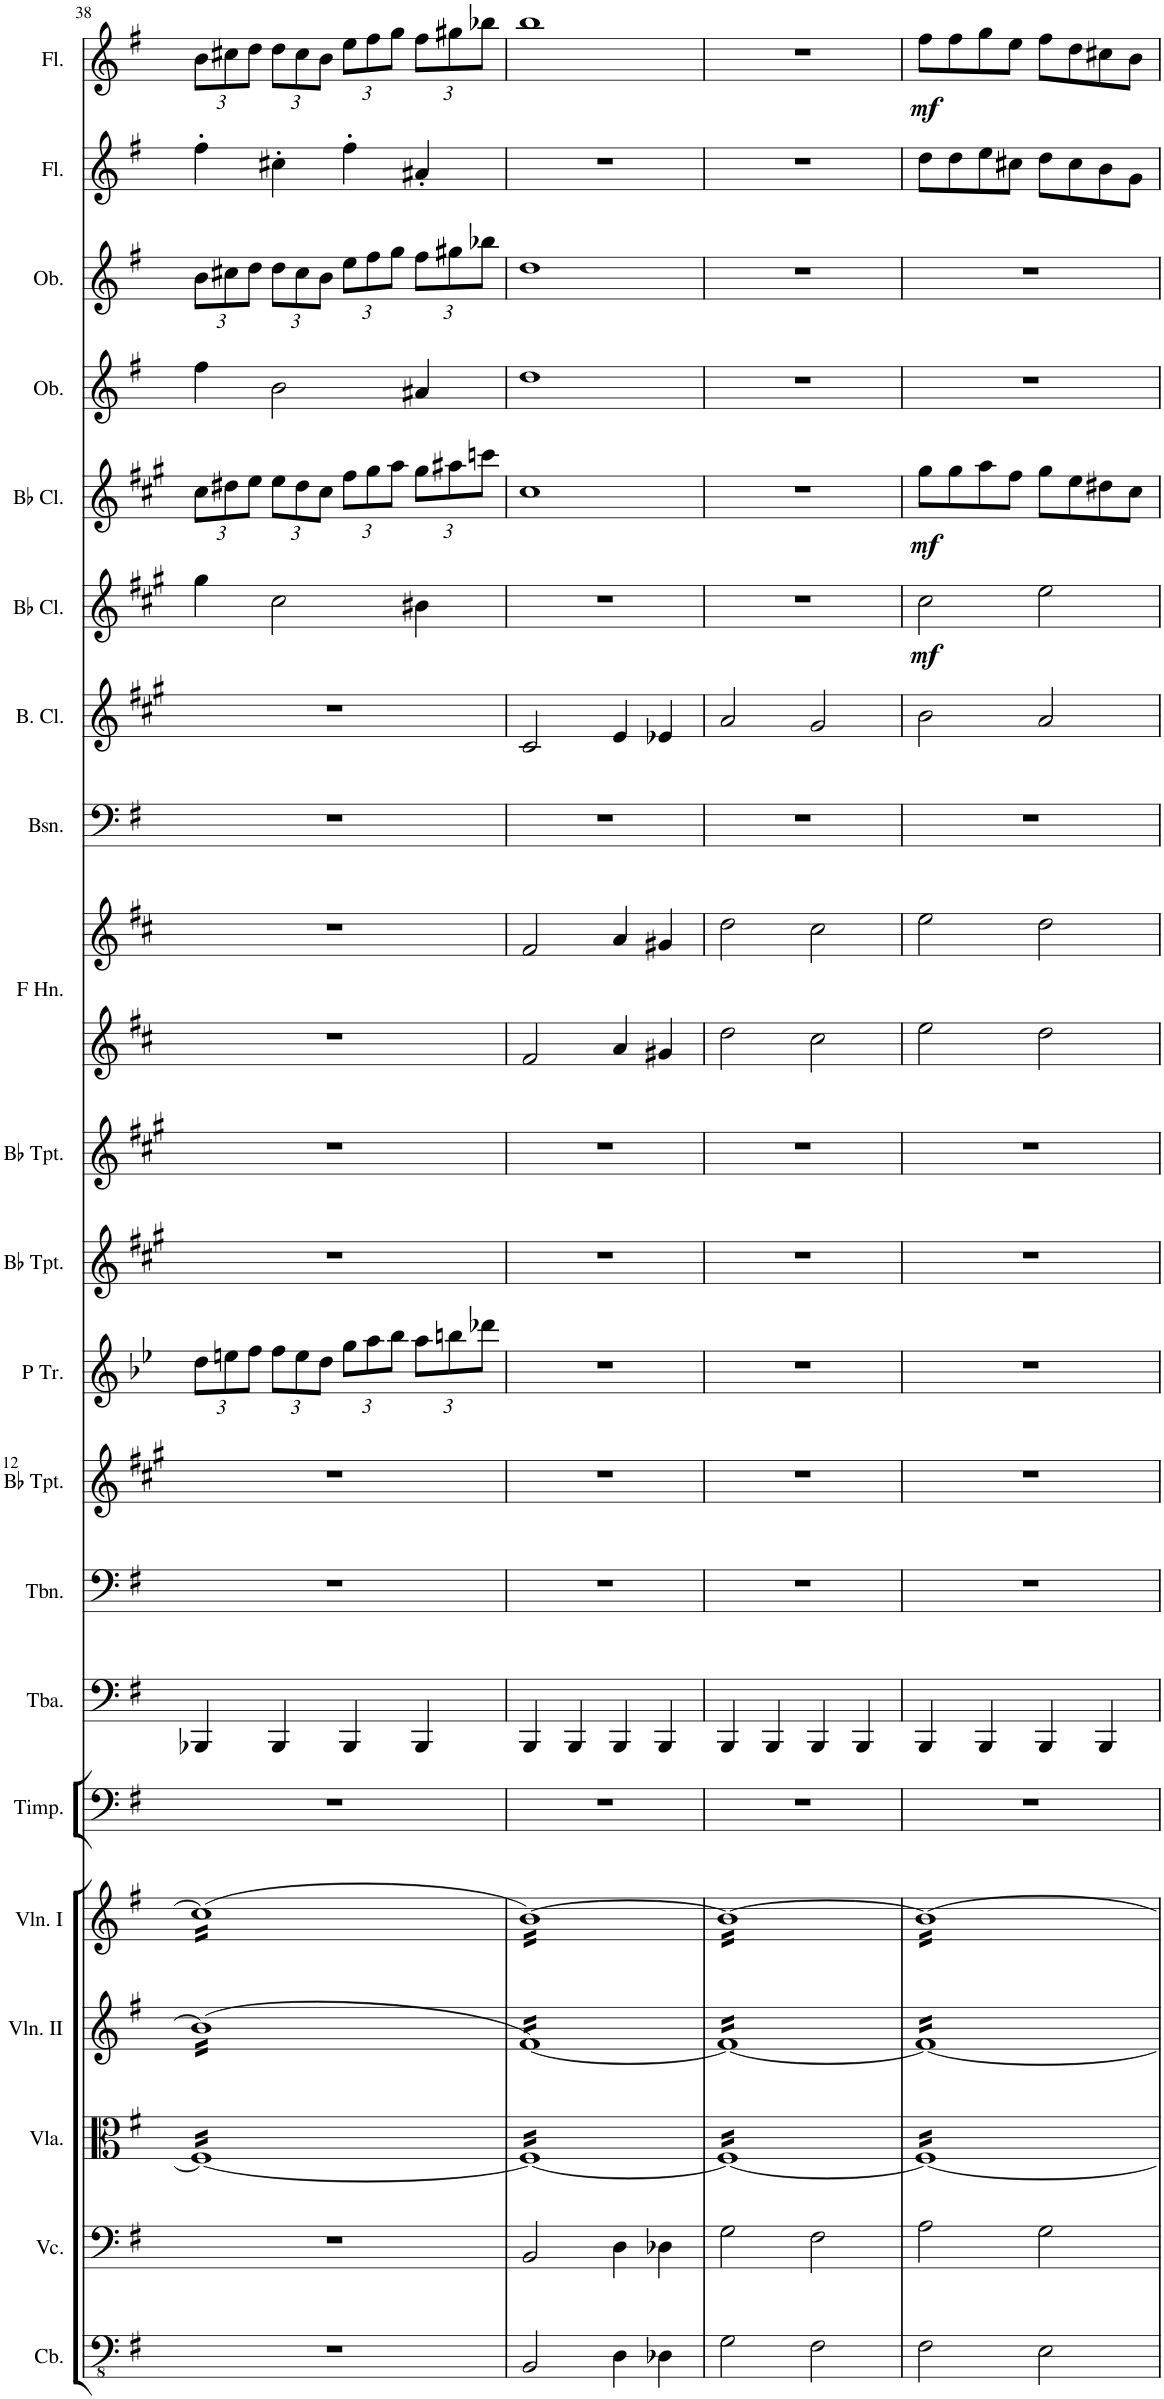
**kern	**kern	**kern	**kern	**kern	**kern	**kern	**kern	**kern	**kern	**kern	**kern	**kern	**kern	**kern	**kern	**kern	**dynam	**kern	**dynam	**kern	**kern	**kern	**kern	**dynam
*part21	*part20	*part19	*part18	*part17	*part16	*part15	*part14	*part13	*part12	*part11	*part10	*part9	*part9	*part8	*part7	*part6	*part6	*part5	*part5	*part4	*part3	*part2	*part1	*part1
*staff22	*staff21	*staff20	*staff19	*staff18	*staff17	*staff16	*staff15	*staff14	*staff13	*staff12	*staff11	*staff10	*staff9	*staff8	*staff7	*staff6	*staff6	*staff5	*staff5	*staff4	*staff3	*staff2	*staff1	*staff1
*I"Contrabasses	*I"Violoncellos	*I"Violas	*I"Violins II	*I"Violins I	*I"Timpani	*I"Tuba	*I"Trombone	*I"Trumpet 2	*I"Piccolo Trumpet	*I"Bb Trumpet	*I"Trumpet 1	*I"Horns in F	*	*I"Bassoons	*I"Bass Clarinet	*I"Clarinet 2	*	*I"Clarinet 1	*	*I"Oboe 2	*I"Oboe 1	*I"Flute 2	*I"Flute 1	*
*I'Cb.	*I'Vc.	*I'Vla.	*I'Vln. II	*I'Vln. I	*I'Timp.	*I'Tba.	*I'Tbn.	*	*I'P Tr.	*I'Bb Tpt.	*	*	*	*I'Bsn.	*I'B. Cl.	*	*	*	*	*I'Ob.	*I'Ob.	*I'Fl.	*I'Fl.	*
!!LO:PB:g=z
*clefFv4	*clefF4	*clefC3	*clefG2	*clefG2	*clefF4	*clefF4	*clefF4	*clefG2	*clefG2	*clefG2	*clefG2	*clefG2	*clefG2	*clefF4	*clefG2	*clefG2	*	*clefG2	*	*clefG2	*clefG2	*clefG2	*clefG2	*
*Trd7c12	*	*	*	*	*	*	*	*Trd1c2	*Trd2c3	*Trd1c2	*Trd1c2	*Trd4c7	*Trd4c7	*	*Trd8c14	*Trd1c2	*	*Trd1c2	*	*	*	*	*	*
*k[f#]	*k[f#]	*k[f#]	*k[f#]	*k[f#]	*k[f#]	*k[f#]	*k[f#]	*k[f#c#g#]	*k[b-e-]	*k[f#c#g#]	*k[f#c#g#]	*k[f#c#]	*k[f#c#]	*k[f#]	*k[f#c#g#]	*k[f#c#g#]	*	*k[f#c#g#]	*	*k[f#]	*k[f#]	*k[f#]	*k[f#]	*
*M4/4	*M4/4	*M4/4	*M4/4	*M4/4	*M4/4	*M4/4	*M4/4	*M4/4	*M4/4	*M4/4	*M4/4	*M4/4	*M4/4	*M4/4	*M4/4	*M4/4	*	*M4/4	*	*M4/4	*M4/4	*M4/4	*M4/4	*
*	*	*	*	*	*	*	*	*	*Xbrackettup	*	*	*	*	*	*	*	*	*Xbrackettup	*	*	*Xbrackettup	*	*Xbrackettup	*
=38	=38	=38	=38	=38	=38	=38	=38	=38	=38	=38	=38	=38	=38	=38	=38	=38	=38	=38	=38	=38	=38	=38	=38	=38
*	*	*tremolo	*	*	*	*	*	*	*	*	*	*	*	*	*	*	*	*	*	*	*	*	*	*
*	*	*	*tremolo	*	*	*	*	*	*	*	*	*	*	*	*	*	*	*	*	*	*	*	*	*
*	*	*	*	*tremolo	*	*	*	*	*	*	*	*	*	*	*	*	*	*	*	*	*	*	*	*
1r	1r	16F#LL	(16b-]LL	(16cc#]LL	1r	4BBB-X/	1r	1r	12dd\L	1r	1r	1r	1r	1r	1r	4gg#\	.	12cc#\L	.	4ff#\	12b\L	4ff#'\	12b\L	.
.	.	16F#	(16b-	(16cc#	.	.	.	.	.	.	.	.	.	.	.	.	.	.	.	.	.	.	.	.
.	.	.	.	.	.	.	.	.	12een\	.	.	.	.	.	.	.	.	12dd#X\	.	.	12cc#X\	.	12cc#X\	.
.	.	16F#	(16b-	(16cc#	.	.	.	.	.	.	.	.	.	.	.	.	.	.	.	.	.	.	.	.
.	.	.	.	.	.	.	.	.	12ff\J	.	.	.	.	.	.	.	.	12ee\J	.	.	12dd\J	.	12dd\J	.
.	.	16F#	(16b-	(16cc#	.	.	.	.	.	.	.	.	.	.	.	.	.	.	.	.	.	.	.	.
.	.	16F#	(16b-	(16cc#	.	4BBB-/	.	.	12ff\L	.	.	.	.	.	.	2cc#\	.	12ee\L	.	2b\	12dd\L	4cc#X'\	12dd\L	.
.	.	16F#	(16b-	(16cc#	.	.	.	.	.	.	.	.	.	.	.	.	.	.	.	.	.	.	.	.
.	.	.	.	.	.	.	.	.	12ee\	.	.	.	.	.	.	.	.	12dd#\	.	.	12cc#\	.	12cc#\	.
.	.	16F#	(16b-	(16cc#	.	.	.	.	.	.	.	.	.	.	.	.	.	.	.	.	.	.	.	.
.	.	.	.	.	.	.	.	.	12dd\J	.	.	.	.	.	.	.	.	12cc#\J	.	.	12b\J	.	12b\J	.
.	.	16F#	(16b-	(16cc#	.	.	.	.	.	.	.	.	.	.	.	.	.	.	.	.	.	.	.	.
.	.	16F#	(16b-	(16cc#	.	4BBB-/	.	.	12gg\L	.	.	.	.	.	.	.	.	12ff#\L	.	.	12ee\L	4ff#'\	12ee\L	.
.	.	16F#	(16b-	(16cc#	.	.	.	.	.	.	.	.	.	.	.	.	.	.	.	.	.	.	.	.
.	.	.	.	.	.	.	.	.	12aa\	.	.	.	.	.	.	.	.	12gg#\	.	.	12ff#\	.	12ff#\	.
.	.	16F#	(16b-	(16cc#	.	.	.	.	.	.	.	.	.	.	.	.	.	.	.	.	.	.	.	.
.	.	.	.	.	.	.	.	.	12bb-\J	.	.	.	.	.	.	.	.	12aa\J	.	.	12gg\J	.	12gg\J	.
.	.	16F#	(16b-	(16cc#	.	.	.	.	.	.	.	.	.	.	.	.	.	.	.	.	.	.	.	.
.	.	16F#	(16b-	(16cc#	.	4BBB-/	.	.	12aa\L	.	.	.	.	.	.	4b#X\	.	12gg#\L	.	4a#X/	12ff#\L	4a#X'/	12ff#\L	.
.	.	16F#	(16b-	(16cc#	.	.	.	.	.	.	.	.	.	.	.	.	.	.	.	.	.	.	.	.
.	.	.	.	.	.	.	.	.	12bbn\	.	.	.	.	.	.	.	.	12aa#X\	.	.	12gg#X\	.	12gg#X\	.
.	.	16F#	(16b-	(16cc#	.	.	.	.	.	.	.	.	.	.	.	.	.	.	.	.	.	.	.	.
.	.	.	.	.	.	.	.	.	12ddd-X\J	.	.	.	.	.	.	.	.	12cccn\J	.	.	12bb-X\J	.	12bb-X\J	.
.	.	16F#JJ	(16b-JJ	(16cc#JJ	.	.	.	.	.	.	.	.	.	.	.	.	.	.	.	.	.	.	.	.
=39	=39	=39	=39	=39	=39	=39	=39	=39	=39	=39	=39	=39	=39	=39	=39	=39	=39	=39	=39	=39	=39	=39	=39	=39
2BBB/	2BB/	16F#LL	[16f#)LL	[16b)LL	1r	4BBB/	1r	1r	1r	1r	1r	2f#/	2f#/	1r	2c#/	1r	.	1cc#	.	1dd	1dd	1r	1bb	.
.	.	16F#	16f#)	16b)	.	.	.	.	.	.	.	.	.	.	.	.	.	.	.	.	.	.	.	.
.	.	16F#	16f#)	16b)	.	.	.	.	.	.	.	.	.	.	.	.	.	.	.	.	.	.	.	.
.	.	16F#	16f#)	16b)	.	.	.	.	.	.	.	.	.	.	.	.	.	.	.	.	.	.	.	.
.	.	16F#	16f#)	16b)	.	4BBB/	.	.	.	.	.	.	.	.	.	.	.	.	.	.	.	.	.	.
.	.	16F#	16f#)	16b)	.	.	.	.	.	.	.	.	.	.	.	.	.	.	.	.	.	.	.	.
.	.	16F#	16f#)	16b)	.	.	.	.	.	.	.	.	.	.	.	.	.	.	.	.	.	.	.	.
.	.	16F#	16f#)	16b)	.	.	.	.	.	.	.	.	.	.	.	.	.	.	.	.	.	.	.	.
4DD\	4D\	16F#	16f#)	16b)	.	4BBB/	.	.	.	.	.	4a/	4a/	.	4e/	.	.	.	.	.	.	.	.	.
.	.	16F#	16f#)	16b)	.	.	.	.	.	.	.	.	.	.	.	.	.	.	.	.	.	.	.	.
.	.	16F#	16f#)	16b)	.	.	.	.	.	.	.	.	.	.	.	.	.	.	.	.	.	.	.	.
.	.	16F#	16f#)	16b)	.	.	.	.	.	.	.	.	.	.	.	.	.	.	.	.	.	.	.	.
4DD-X\	4D-X\	16F#	16f#)	16b)	.	4BBB/	.	.	.	.	.	4g#X/	4g#X/	.	4e-X/	.	.	.	.	.	.	.	.	.
.	.	16F#	16f#)	16b)	.	.	.	.	.	.	.	.	.	.	.	.	.	.	.	.	.	.	.	.
.	.	16F#	16f#)	16b)	.	.	.	.	.	.	.	.	.	.	.	.	.	.	.	.	.	.	.	.
.	.	16F#JJ	16f#)JJ	16b)JJ	.	.	.	.	.	.	.	.	.	.	.	.	.	.	.	.	.	.	.	.
=40	=40	=40	=40	=40	=40	=40	=40	=40	=40	=40	=40	=40	=40	=40	=40	=40	=40	=40	=40	=40	=40	=40	=40	=40
2GG\	2G\	16F#LL	16f#LL	16bLL	1r	4BBB/	1r	1r	1r	1r	1r	2dd\	2dd\	1r	2a/	1r	.	1r	.	1r	1r	1r	1r	.
.	.	16F#	16f#	16b	.	.	.	.	.	.	.	.	.	.	.	.	.	.	.	.	.	.	.	.
.	.	16F#	16f#	16b	.	.	.	.	.	.	.	.	.	.	.	.	.	.	.	.	.	.	.	.
.	.	16F#	16f#	16b	.	.	.	.	.	.	.	.	.	.	.	.	.	.	.	.	.	.	.	.
.	.	16F#	16f#	16b	.	4BBB/	.	.	.	.	.	.	.	.	.	.	.	.	.	.	.	.	.	.
.	.	16F#	16f#	16b	.	.	.	.	.	.	.	.	.	.	.	.	.	.	.	.	.	.	.	.
.	.	16F#	16f#	16b	.	.	.	.	.	.	.	.	.	.	.	.	.	.	.	.	.	.	.	.
.	.	16F#	16f#	16b	.	.	.	.	.	.	.	.	.	.	.	.	.	.	.	.	.	.	.	.
2FF#\	2F#\	16F#	16f#	16b	.	4BBB/	.	.	.	.	.	2cc#\	2cc#\	.	2g#/	.	.	.	.	.	.	.	.	.
.	.	16F#	16f#	16b	.	.	.	.	.	.	.	.	.	.	.	.	.	.	.	.	.	.	.	.
.	.	16F#	16f#	16b	.	.	.	.	.	.	.	.	.	.	.	.	.	.	.	.	.	.	.	.
.	.	16F#	16f#	16b	.	.	.	.	.	.	.	.	.	.	.	.	.	.	.	.	.	.	.	.
.	.	16F#	16f#	16b	.	4BBB/	.	.	.	.	.	.	.	.	.	.	.	.	.	.	.	.	.	.
.	.	16F#	16f#	16b	.	.	.	.	.	.	.	.	.	.	.	.	.	.	.	.	.	.	.	.
.	.	16F#	16f#	16b	.	.	.	.	.	.	.	.	.	.	.	.	.	.	.	.	.	.	.	.
.	.	16F#JJ	16f#JJ	16bJJ	.	.	.	.	.	.	.	.	.	.	.	.	.	.	.	.	.	.	.	.
=41	=41	=41	=41	=41	=41	=41	=41	=41	=41	=41	=41	=41	=41	=41	=41	=41	=41	=41	=41	=41	=41	=41	=41	=41
!	!	!	!	!	!	!	!	!	!	!	!	!	!	!	!	!	!LO:DY:b	!	!LO:DY:b	!	!	!	!	!LO:DY:b
2FF#\	2A\	16F#LL	16f#LL	16bLL	1r	4BBB/	1r	1r	1r	1r	1r	2ee\	2ee\	1r	2b\	2cc#\	mf	8gg#\L	mf	1r	1r	8dd\L	8ff#\L	mf
.	.	16F#	16f#	16b	.	.	.	.	.	.	.	.	.	.	.	.	.	.	.	.	.	.	.	.
.	.	16F#	16f#	16b	.	.	.	.	.	.	.	.	.	.	.	.	.	8gg#\	.	.	.	8dd\	8ff#\	.
.	.	16F#	16f#	16b	.	.	.	.	.	.	.	.	.	.	.	.	.	.	.	.	.	.	.	.
.	.	16F#	16f#	16b	.	4BBB/	.	.	.	.	.	.	.	.	.	.	.	8aa\	.	.	.	8ee\	8gg\	.
.	.	16F#	16f#	16b	.	.	.	.	.	.	.	.	.	.	.	.	.	.	.	.	.	.	.	.
.	.	16F#	16f#	16b	.	.	.	.	.	.	.	.	.	.	.	.	.	8ff#\J	.	.	.	8cc#X\J	8ee\J	.
.	.	16F#	16f#	16b	.	.	.	.	.	.	.	.	.	.	.	.	.	.	.	.	.	.	.	.
2EE\	2G\	16F#	16f#	16b	.	4BBB/	.	.	.	.	.	2dd\	2dd\	.	2a/	2ee\	.	8gg#\L	.	.	.	8dd\L	8ff#\L	.
.	.	16F#	16f#	16b	.	.	.	.	.	.	.	.	.	.	.	.	.	.	.	.	.	.	.	.
.	.	16F#	16f#	16b	.	.	.	.	.	.	.	.	.	.	.	.	.	8ee\	.	.	.	8cc#\	8dd\	.
.	.	16F#	16f#	16b	.	.	.	.	.	.	.	.	.	.	.	.	.	.	.	.	.	.	.	.
.	.	16F#	16f#	16b	.	4BBB/	.	.	.	.	.	.	.	.	.	.	.	8dd#X\	.	.	.	8b\	8cc#X\	.
.	.	16F#	16f#	16b	.	.	.	.	.	.	.	.	.	.	.	.	.	.	.	.	.	.	.	.
.	.	16F#	16f#	16b	.	.	.	.	.	.	.	.	.	.	.	.	.	8cc#\J	.	.	.	8g\J	8b\J	.
.	.	16F#JJ	16f#JJ	16bJJ	.	.	.	.	.	.	.	.	.	.	.	.	.	.	.	.	.	.	.	.
*	*	*	*	*Xtremolo	*	*	*	*	*	*	*	*	*	*	*	*	*	*	*	*	*	*	*	*
*	*	*	*Xtremolo	*	*	*	*	*	*	*	*	*	*	*	*	*	*	*	*	*	*	*	*	*
*	*	*Xtremolo	*	*	*	*	*	*	*	*	*	*	*	*	*	*	*	*	*	*	*	*	*	*
=	=	=	=	=	=	=	=	=	=	=	=	=	=	=	=	=	=	=	=	=	=	=	=	=
*-	*-	*-	*-	*-	*-	*-	*-	*-	*-	*-	*-	*-	*-	*-	*-	*-	*-	*-	*-	*-	*-	*-	*-	*-
